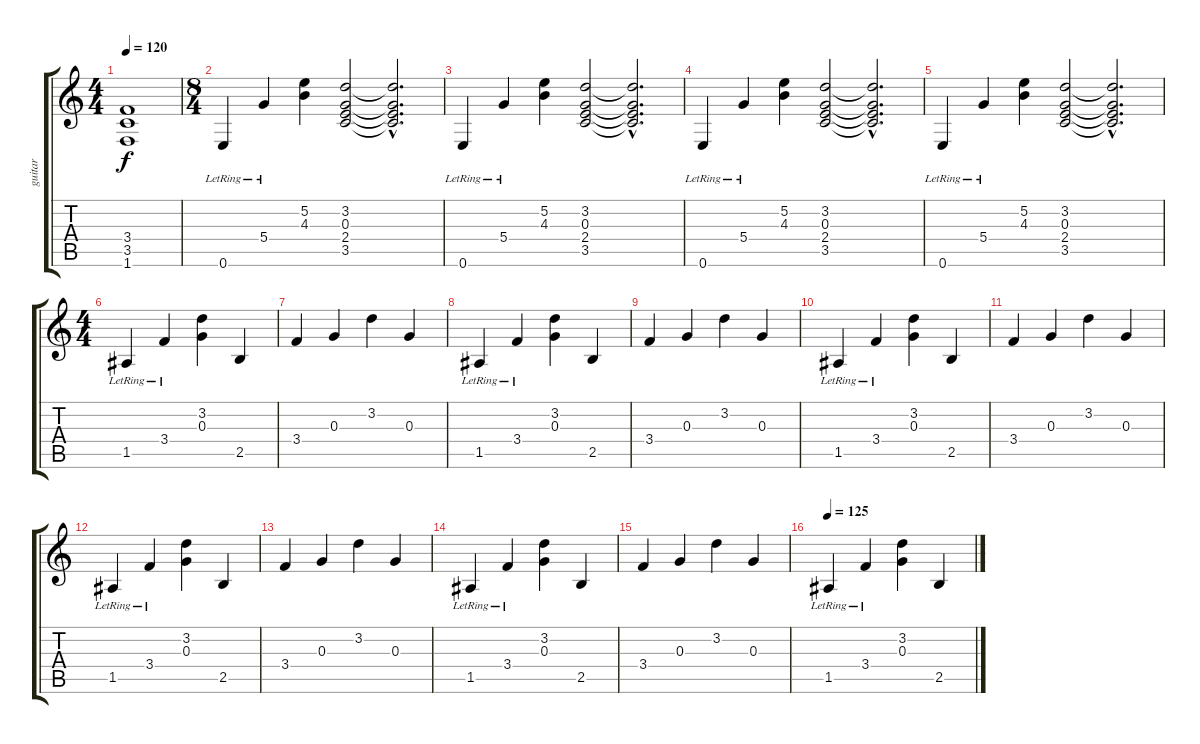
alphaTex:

\track ("guitar" "guitar") {instrument acousticguitarnylon}
\staff {score tabs}
\tuning (E4 B3 G3 D3 A2 E2) {hide}
\ts (4 4)
\tempo 120
\clef g2
\ks c
(3.4 3.5 1.6).1{dy f} |
\ts (8 4)
0.6{lr}.4 5.4{lr}.4 (5.2 4.3).4 (3.2 0.3 2.4 3.5).2 (3.2{hac t} 0.3{hac t} 2.4{hac t} 3.5{hac t}).2{d} |
0.6{lr}.4 5.4{lr}.4 (5.2 4.3).4 (3.2 0.3 2.4 3.5).2 (3.2{hac t} 0.3{hac t} 2.4{hac t} 3.5{hac t}).2{d} |
0.6{lr}.4 5.4{lr}.4 (5.2 4.3).4 (3.2 0.3 2.4 3.5).2 (3.2{hac t} 0.3{hac t} 2.4{hac t} 3.5{hac t}).2{d} |
0.6{lr}.4 5.4{lr}.4 (5.2 4.3).4 (3.2 0.3 2.4 3.5).2 (3.2{hac t} 0.3{hac t} 2.4{hac t} 3.5{hac t}).2{d} |
\ts (4 4)
1.5{lr}.4 3.4{lr}.4 (3.2 0.3).4 2.5.4 |
3.4.4 0.3.4 3.2.4 0.3.4 |
1.5{lr}.4 3.4{lr}.4 (3.2 0.3).4 2.5.4 |
3.4.4 0.3.4 3.2.4 0.3.4 |
1.5{lr}.4 3.4{lr}.4 (3.2 0.3).4 2.5.4 |
3.4.4 0.3.4 3.2.4 0.3.4 |
1.5{lr}.4 3.4{lr}.4 (3.2 0.3).4 2.5.4 |
3.4.4 0.3.4 3.2.4 0.3.4 |
1.5{lr}.4 3.4{lr}.4 (3.2 0.3).4 2.5.4 |
3.4.4 0.3.4 3.2.4 0.3.4 |
\tempo 125
1.5{lr}.4 3.4{lr}.4 (3.2 0.3).4 2.5.4
